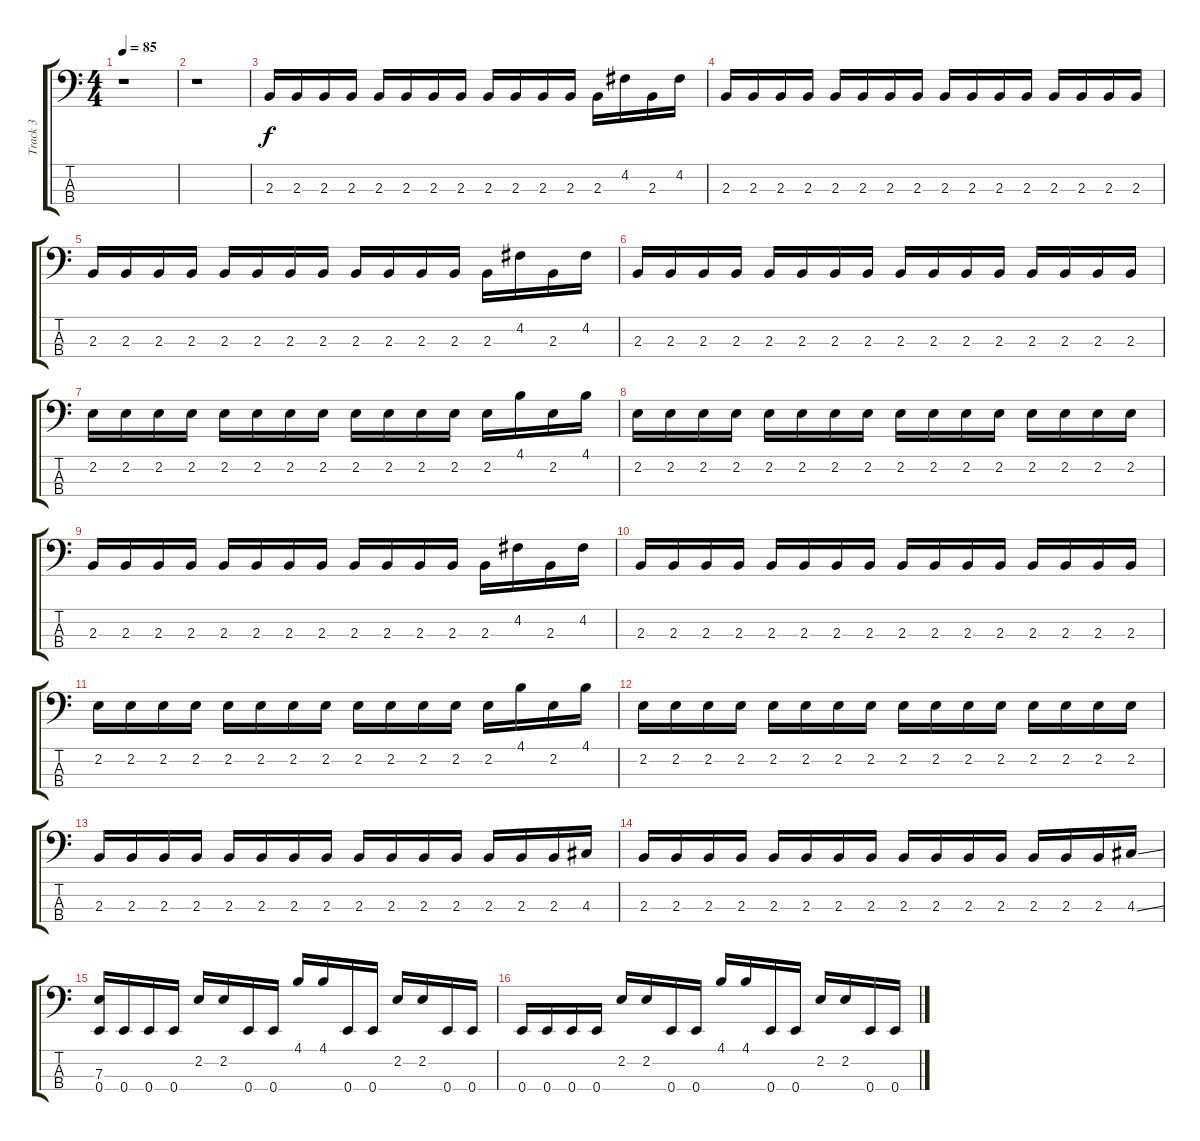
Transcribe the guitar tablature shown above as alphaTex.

\track ("Track 3" "Track 3") {instrument electricbasspick}
\staff {score tabs}
\tuning (G2 D2 A1 E1) {hide}
\ts (4 4)
\tempo 85
\clef f4
\ks c
r.1{dy f instrument electricbasspick} |
r.1 |
2.3.16 2.3.16 2.3.16 2.3.16 2.3.16 2.3.16 2.3.16 2.3.16 2.3.16 2.3.16 2.3.16 2.3.16 2.3.16 4.2.16 2.3.16 4.2.16 |
2.3.16 2.3.16 2.3.16 2.3.16 2.3.16 2.3.16 2.3.16 2.3.16 2.3.16 2.3.16 2.3.16 2.3.16 2.3.16 2.3.16 2.3.16 2.3.16 |
2.3.16 2.3.16 2.3.16 2.3.16 2.3.16 2.3.16 2.3.16 2.3.16 2.3.16 2.3.16 2.3.16 2.3.16 2.3.16 4.2.16 2.3.16 4.2.16 |
2.3.16 2.3.16 2.3.16 2.3.16 2.3.16 2.3.16 2.3.16 2.3.16 2.3.16 2.3.16 2.3.16 2.3.16 2.3.16 2.3.16 2.3.16 2.3.16 |
2.2.16 2.2.16 2.2.16 2.2.16 2.2.16 2.2.16 2.2.16 2.2.16 2.2.16 2.2.16 2.2.16 2.2.16 2.2.16 4.1.16 2.2.16 4.1.16 |
2.2.16 2.2.16 2.2.16 2.2.16 2.2.16 2.2.16 2.2.16 2.2.16 2.2.16 2.2.16 2.2.16 2.2.16 2.2.16 2.2.16 2.2.16 2.2.16 |
2.3.16 2.3.16 2.3.16 2.3.16 2.3.16 2.3.16 2.3.16 2.3.16 2.3.16 2.3.16 2.3.16 2.3.16 2.3.16 4.2.16 2.3.16 4.2.16 |
2.3.16 2.3.16 2.3.16 2.3.16 2.3.16 2.3.16 2.3.16 2.3.16 2.3.16 2.3.16 2.3.16 2.3.16 2.3.16 2.3.16 2.3.16 2.3.16 |
2.2.16 2.2.16 2.2.16 2.2.16 2.2.16 2.2.16 2.2.16 2.2.16 2.2.16 2.2.16 2.2.16 2.2.16 2.2.16 4.1.16 2.2.16 4.1.16 |
2.2.16 2.2.16 2.2.16 2.2.16 2.2.16 2.2.16 2.2.16 2.2.16 2.2.16 2.2.16 2.2.16 2.2.16 2.2.16 2.2.16 2.2.16 2.2.16 |
2.3.16 2.3.16 2.3.16 2.3.16 2.3.16 2.3.16 2.3.16 2.3.16 2.3.16 2.3.16 2.3.16 2.3.16 2.3.16 2.3.16 2.3.16 4.3.16 |
2.3.16 2.3.16 2.3.16 2.3.16 2.3.16 2.3.16 2.3.16 2.3.16 2.3.16 2.3.16 2.3.16 2.3.16 2.3.16 2.3.16 2.3.16 4.3{ss}.16 |
(7.3 0.4).16 0.4.16 0.4.16 0.4.16 2.2.16 2.2.16 0.4.16 0.4.16 4.1.16 4.1.16 0.4.16 0.4.16 2.2.16 2.2.16 0.4.16 0.4.16 |
0.4.16 0.4.16 0.4.16 0.4.16 2.2.16 2.2.16 0.4.16 0.4.16 4.1.16 4.1.16 0.4.16 0.4.16 2.2.16 2.2.16 0.4.16 0.4.16
